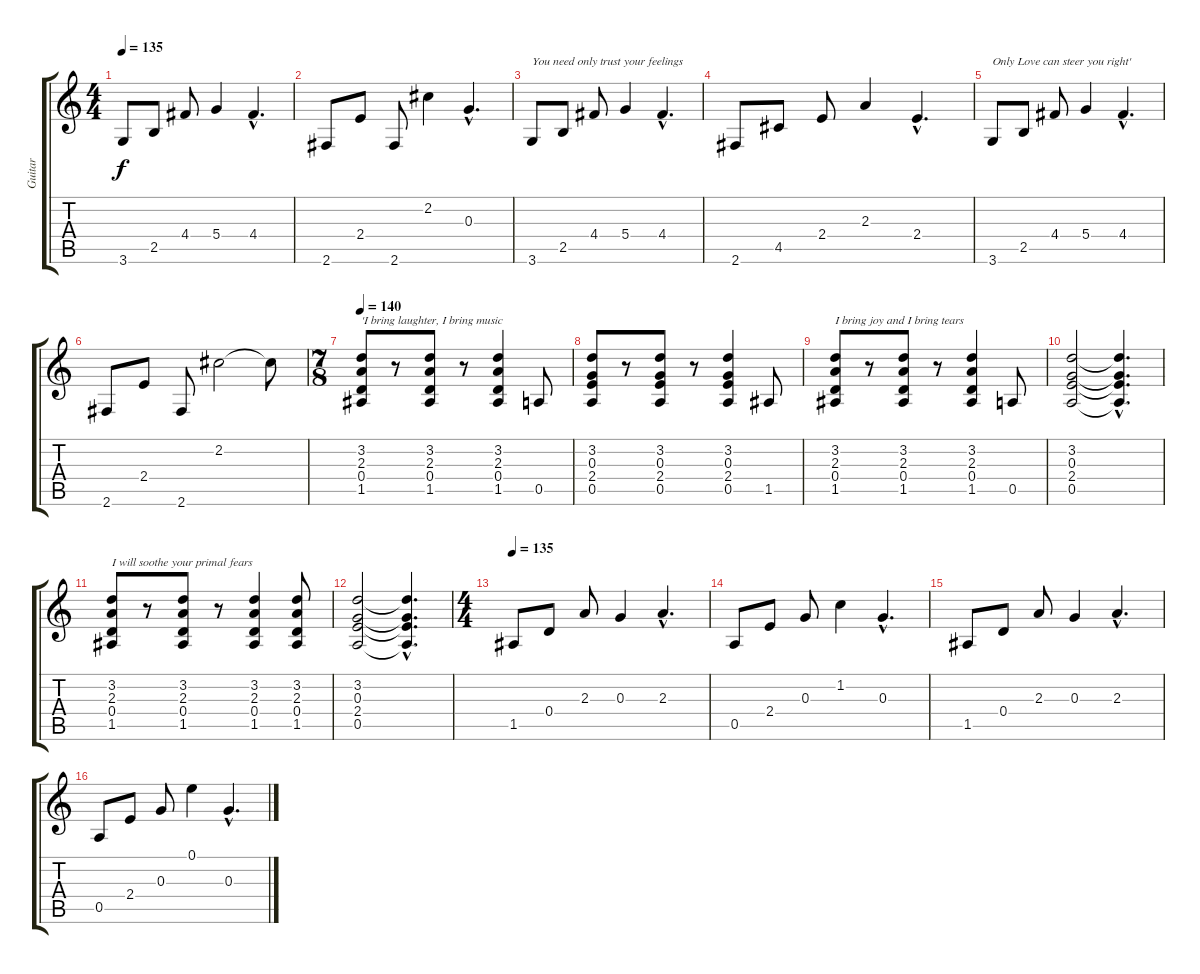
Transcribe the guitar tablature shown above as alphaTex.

\track ("Guitar" "Guitar") {instrument overdrivenguitar}
\staff {score tabs}
\tuning (E4 B3 G3 D3 A2 E2) {hide}
\ts (4 4)
\tempo 135
\clef g2
\ks c
3.6.8{dy f} 2.5.8 4.4.8 5.4.4 4.4{hac}.4{d} |
2.6.8 2.4.8 2.6.8 2.2.4 0.3{hac}.4{d} |
3.6.8{txt "You need only trust your feelings"} 2.5.8 4.4.8 5.4.4 4.4{hac}.4{d} |
2.6.8 4.5.8 2.4.8 2.3.4 2.4{hac}.4{d} |
3.6.8{txt "Only Love can steer you right' "} 2.5.8 4.4.8 5.4.4 4.4{hac}.4{d} |
2.6.8 2.4.8 2.6.8 2.2.2 2.2{t}.8 |
\ts (7 8)
\tempo 140
(3.2 2.3 0.4 1.5).8{txt "'I bring laughter, I bring music"} r.8 (3.2 2.3 0.4 1.5).8 r.8 (3.2 2.3 0.4 1.5).4 0.5.8 |
(3.2 0.3 2.4 0.5).8 r.8 (3.2 0.3 2.4 0.5).8 r.8 (3.2 0.3 2.4 0.5).4 1.5.8 |
(3.2 2.3 0.4 1.5).8{txt "I bring joy and I bring tears"} r.8 (3.2 2.3 0.4 1.5).8 r.8 (3.2 2.3 0.4 1.5).4 0.5.8 |
(3.2 0.3 2.4 0.5).2 (3.2{hac t} 0.3{hac t} 2.4{hac t} 0.5{hac t}).4{d} |
(3.2 2.3 0.4 1.5).8{txt "I will soothe your primal fears"} r.8 (3.2 2.3 0.4 1.5).8 r.8 (3.2 2.3 0.4 1.5).4 (3.2 2.3 0.4 1.5).8 |
(3.2 0.3 2.4 0.5).2 (3.2{hac t} 0.3{hac t} 2.4{hac t} 0.5{hac t}).4{d} |
\ts (4 4)
\tempo 135
1.5.8 0.4.8 2.3.8 0.3.4 2.3{hac}.4{d} |
0.5.8 2.4.8 0.3.8 1.2.4 0.3{hac}.4{d} |
1.5.8 0.4.8 2.3.8 0.3.4 2.3{hac}.4{d} |
0.5.8 2.4.8 0.3.8 0.1.4 0.3{hac}.4{d}
